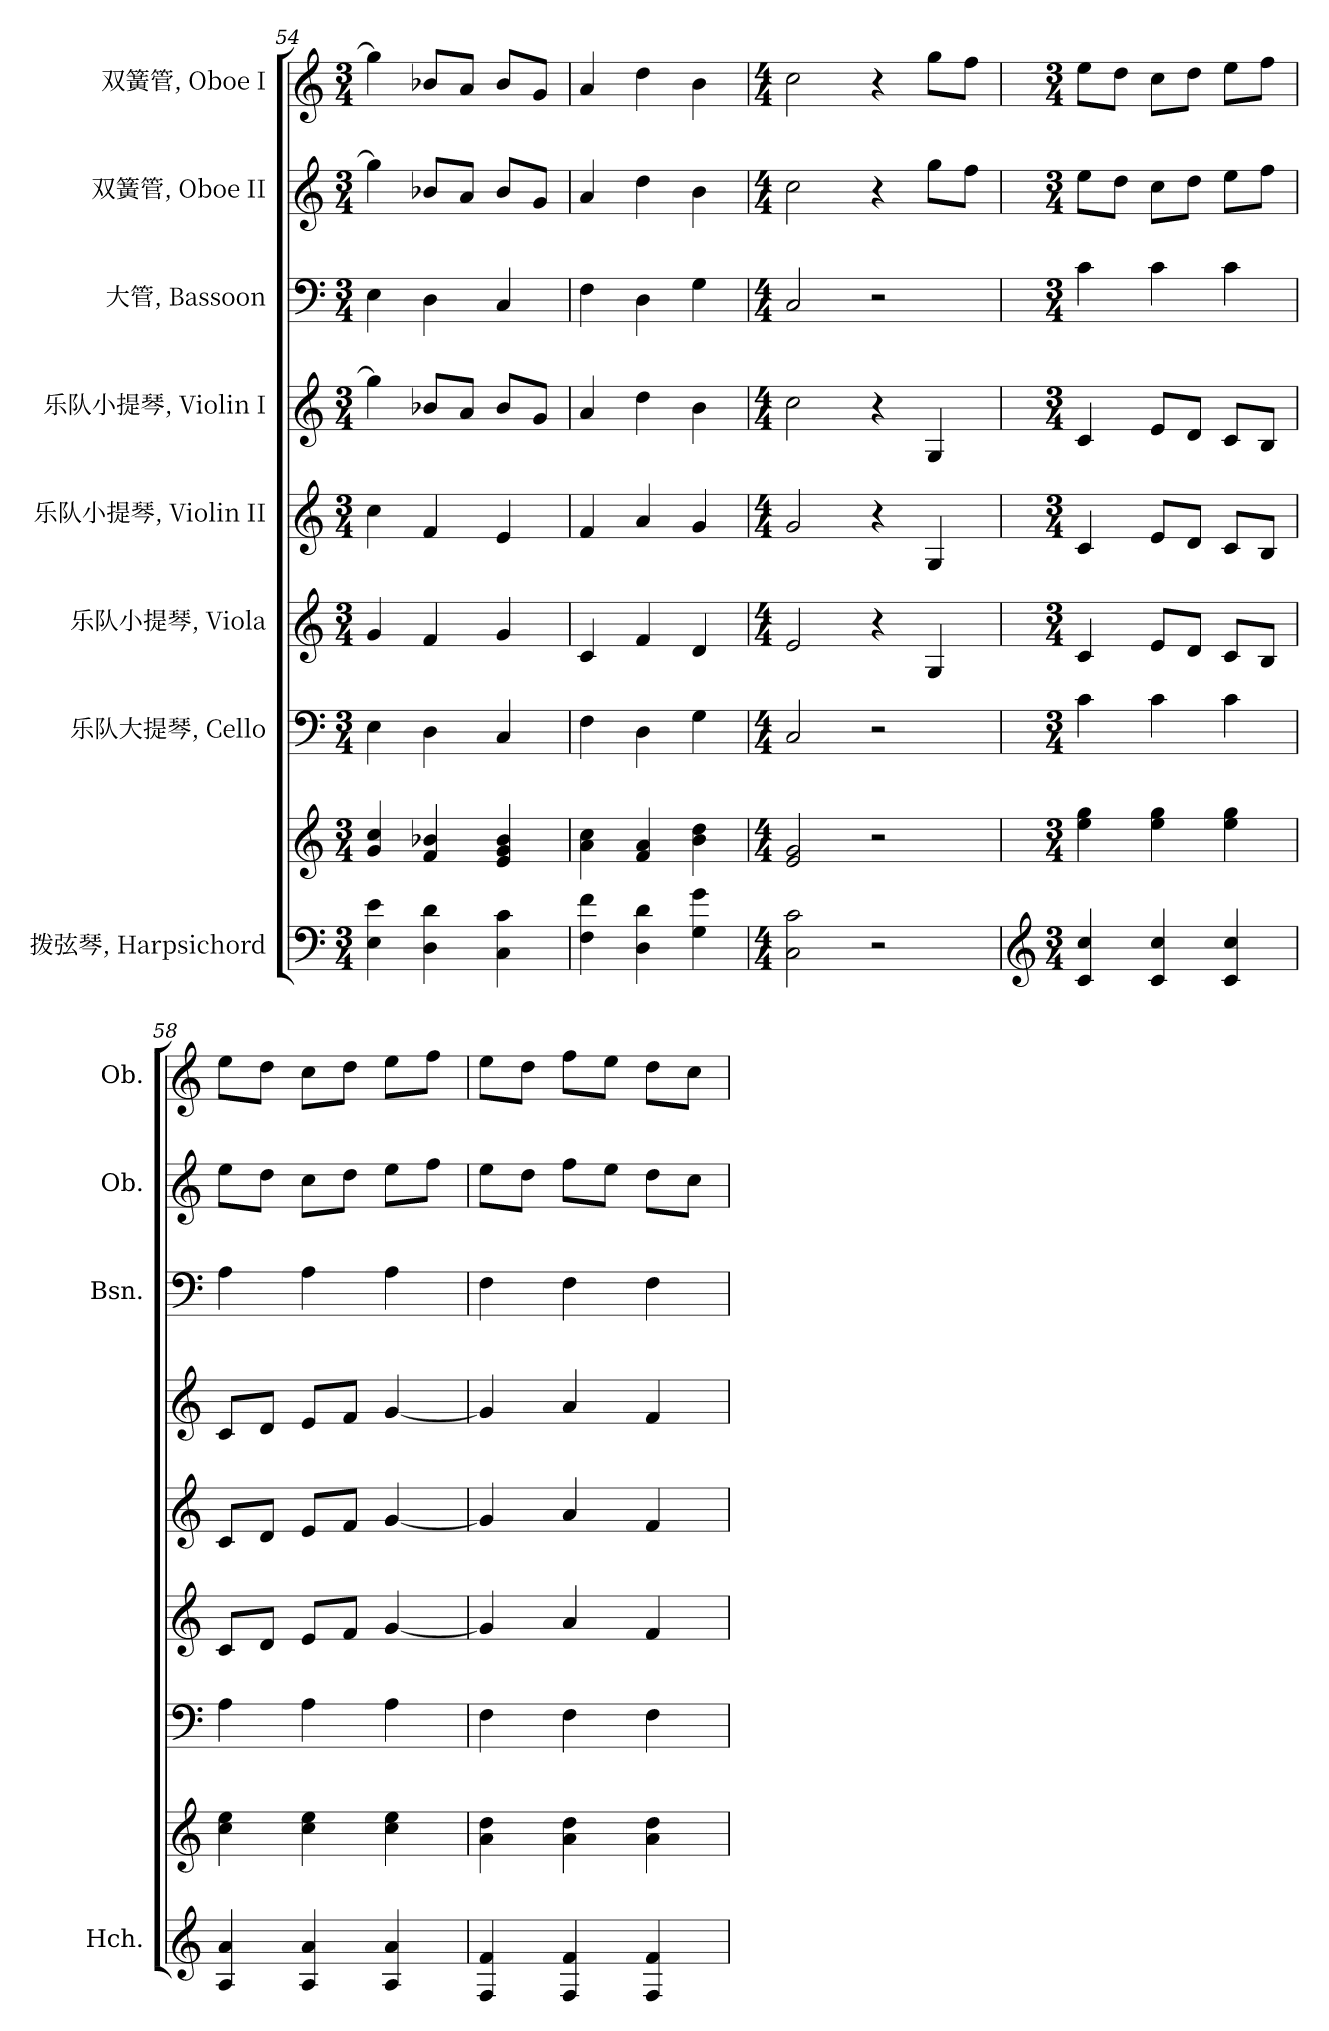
**kern	**kern	**kern	**kern	**kern	**kern	**kern	**kern	**kern
*part8	*part8	*part7	*part6	*part5	*part4	*part3	*part2	*part1
*staff9	*staff8	*staff7	*staff6	*staff5	*staff4	*staff3	*staff2	*staff1
*I"拨弦琴, Harpsichord	*	*I"乐队大提琴, Cello	*I"乐队小提琴, Viola	*I"乐队小提琴, Violin II	*I"乐队小提琴, Violin I	*I"大管, Bassoon	*I"双簧管, Oboe II	*I"双簧管, Oboe I
*I'Hch.	*	*	*	*	*	*I'Bsn.	*I'Ob.	*I'Ob.
!!LO:PB:g=z
*clefF4	*clefG2	*clefF4	*clefG2	*clefG2	*clefG2	*clefF4	*clefG2	*clefG2
*k[]	*k[]	*k[]	*k[]	*k[]	*k[]	*k[]	*k[]	*k[]
*M3/4	*M3/4	*M3/4	*M3/4	*M3/4	*M3/4	*M3/4	*M3/4	*M3/4
=54	=54	=54	=54	=54	=54	=54	=54	=54
4E\ 4e\	4g/ 4cc/	4E\	4g/	4cc\	4gg\]	4E\	4gg\]	4gg\]
4D\ 4d\	4f/ 4b-X/	4D\	4f/	4f/	8b-X/L	4D\	8b-X/L	8b-X/L
.	.	.	.	.	8a/J	.	8a/J	8a/J
4C\ 4c\	4e/ 4g/ 4b-/	4C/	4g/	4e/	8b-/L	4C/	8b-/L	8b-/L
.	.	.	.	.	8g/J	.	8g/J	8g/J
=55	=55	=55	=55	=55	=55	=55	=55	=55
4F\ 4f\	4a\ 4cc\	4F\	4c/	4f/	4a/	4F\	4a/	4a/
*	*	*	*	*	*	*	*	*MM153
4D\ 4d\	4f/ 4a/	4D\	4f/	4a/	4dd\	4D\	4dd\	4dd\
*	*	*	*	*	*	*	*	*MM131
4G\ 4g\	4b\ 4dd\	4G\	4d/	4g/	4b\	4G\	4b\	4b\
=56	=56	=56	=56	=56	=56	=56	=56	=56
*M4/4	*M4/4	*M4/4	*M4/4	*M4/4	*M4/4	*M4/4	*M4/4	*M4/4
*	*	*	*	*	*	*	*	*MM60
2C\ 2c\	2e/ 2g/	2C/	2e/	2g/	2cc\	2C/	2cc\	2cc\
*	*	*	*	*	*	*	*	*MM20
2r	2r	2r	4r	4r	4r	2r	4r	4r
*	*	*	*	*	*	*	*	*MM174
.	.	.	4G/	4G/	4G/	.	8gg\L	8gg\L
.	.	.	.	.	.	.	8ff\J	8ff\J
=57	=57	=57	=57	=57	=57	=57	=57	=57
*clefG2	*	*	*	*	*	*	*	*
*M3/4	*M3/4	*M3/4	*M3/4	*M3/4	*M3/4	*M3/4	*M3/4	*M3/4
4c/ 4cc/	4ee\ 4gg\	4c\	4c/	4c/	4c/	4c\	8ee\L	8ee\L
.	.	.	.	.	.	.	8dd\J	8dd\J
4c/ 4cc/	4ee\ 4gg\	4c\	8e/L	8e/L	8e/L	4c\	8cc\L	8cc\L
.	.	.	8d/J	8d/J	8d/J	.	8dd\J	8dd\J
4c/ 4cc/	4ee\ 4gg\	4c\	8c/L	8c/L	8c/L	4c\	8ee\L	8ee\L
.	.	.	8B/J	8B/J	8B/J	.	8ff\J	8ff\J
=58	=58	=58	=58	=58	=58	=58	=58	=58
4A/ 4a/	4cc\ 4ee\	4A\	8c/L	8c/L	8c/L	4A\	8ee\L	8ee\L
.	.	.	8d/J	8d/J	8d/J	.	8dd\J	8dd\J
4A/ 4a/	4cc\ 4ee\	4A\	8e/L	8e/L	8e/L	4A\	8cc\L	8cc\L
.	.	.	8f/J	8f/J	8f/J	.	8dd\J	8dd\J
4A/ 4a/	4cc\ 4ee\	4A\	[4g/	[4g/	[4g/	4A\	8ee\L	8ee\L
.	.	.	.	.	.	.	8ff\J	8ff\J
=59	=59	=59	=59	=59	=59	=59	=59	=59
4F/ 4f/	4a\ 4dd\	4F\	4g/]	4g/]	4g/]	4F\	8ee\L	8ee\L
.	.	.	.	.	.	.	8dd\J	8dd\J
4F/ 4f/	4a\ 4dd\	4F\	4a/	4a/	4a/	4F\	8ff\L	8ff\L
.	.	.	.	.	.	.	8ee\J	8ee\J
4F/ 4f/	4a\ 4dd\	4F\	4f/	4f/	4f/	4F\	8dd\L	8dd\L
.	.	.	.	.	.	.	8cc\J	8cc\J
=	=	=	=	=	=	=	=	=
*-	*-	*-	*-	*-	*-	*-	*-	*-
